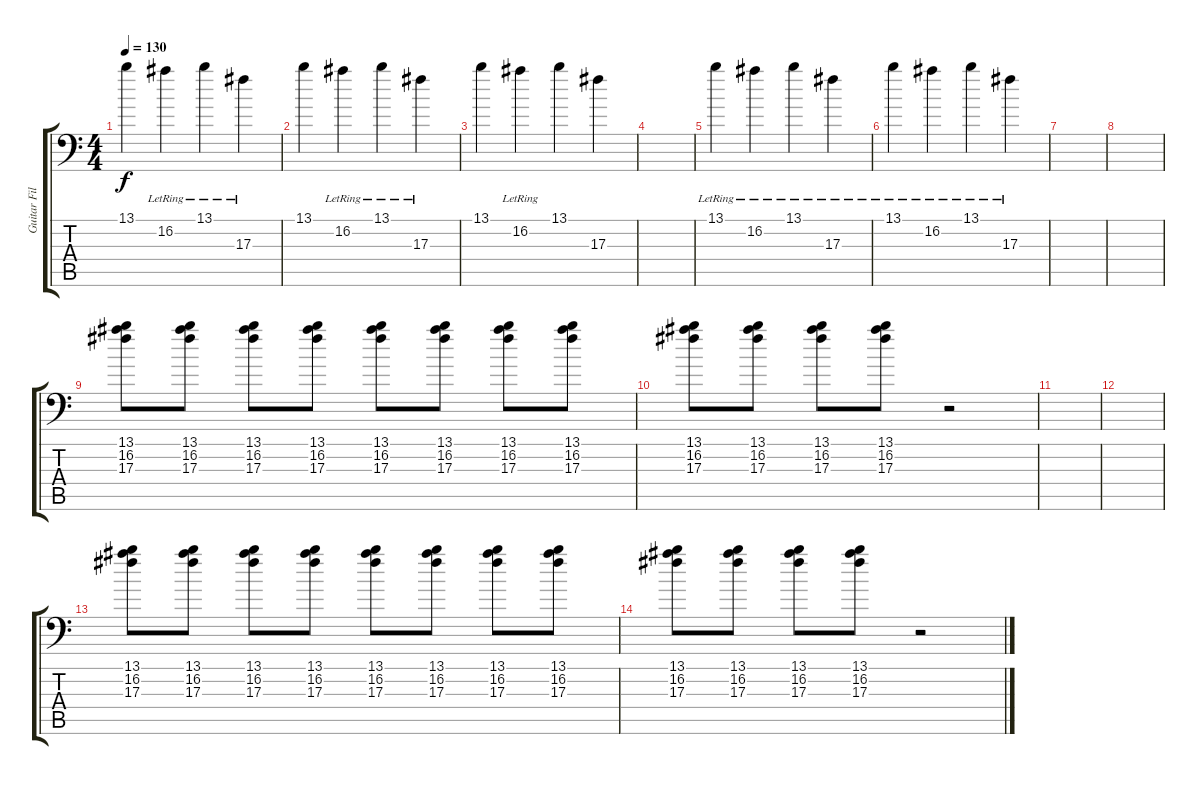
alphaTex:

\track ("Guitar Fills" "Guitar Fil") {instrument distortionguitar}
\staff {score tabs}
\tuning (Bb3 Gb3 Db3 Ab2 Eb2 Ab1) {hide}
\ts (4 4)
\tempo 130
\clef f4
\ks c
13.1.4{dy f} 16.2{lr}.4 13.1{lr}.4 17.3{lr}.4 |
13.1.4 16.2{lr}.4 13.1{lr}.4 17.3{lr}.4 |
13.1.4 16.2{lr}.4 13.1.4 17.3.4 |
|
13.1{lr}.4 16.2{lr}.4 13.1{lr}.4 17.3{lr}.4 |
13.1{lr}.4 16.2{lr}.4 13.1{lr}.4 17.3{lr}.4 |
|
|
(13.1 16.2 17.3).8 (13.1 16.2 17.3).8 (13.1 16.2 17.3).8 (13.1 16.2 17.3).8 (13.1 16.2 17.3).8 (13.1 16.2 17.3).8 (13.1 16.2 17.3).8 (13.1 16.2 17.3).8 |
(13.1 16.2 17.3).8 (13.1 16.2 17.3).8 (13.1 16.2 17.3).8 (13.1 16.2 17.3).8 r.2 |
|
|
(13.1 16.2 17.3).8 (13.1 16.2 17.3).8 (13.1 16.2 17.3).8 (13.1 16.2 17.3).8 (13.1 16.2 17.3).8 (13.1 16.2 17.3).8 (13.1 16.2 17.3).8 (13.1 16.2 17.3).8 |
(13.1 16.2 17.3).8 (13.1 16.2 17.3).8 (13.1 16.2 17.3).8 (13.1 16.2 17.3).8 r.2
